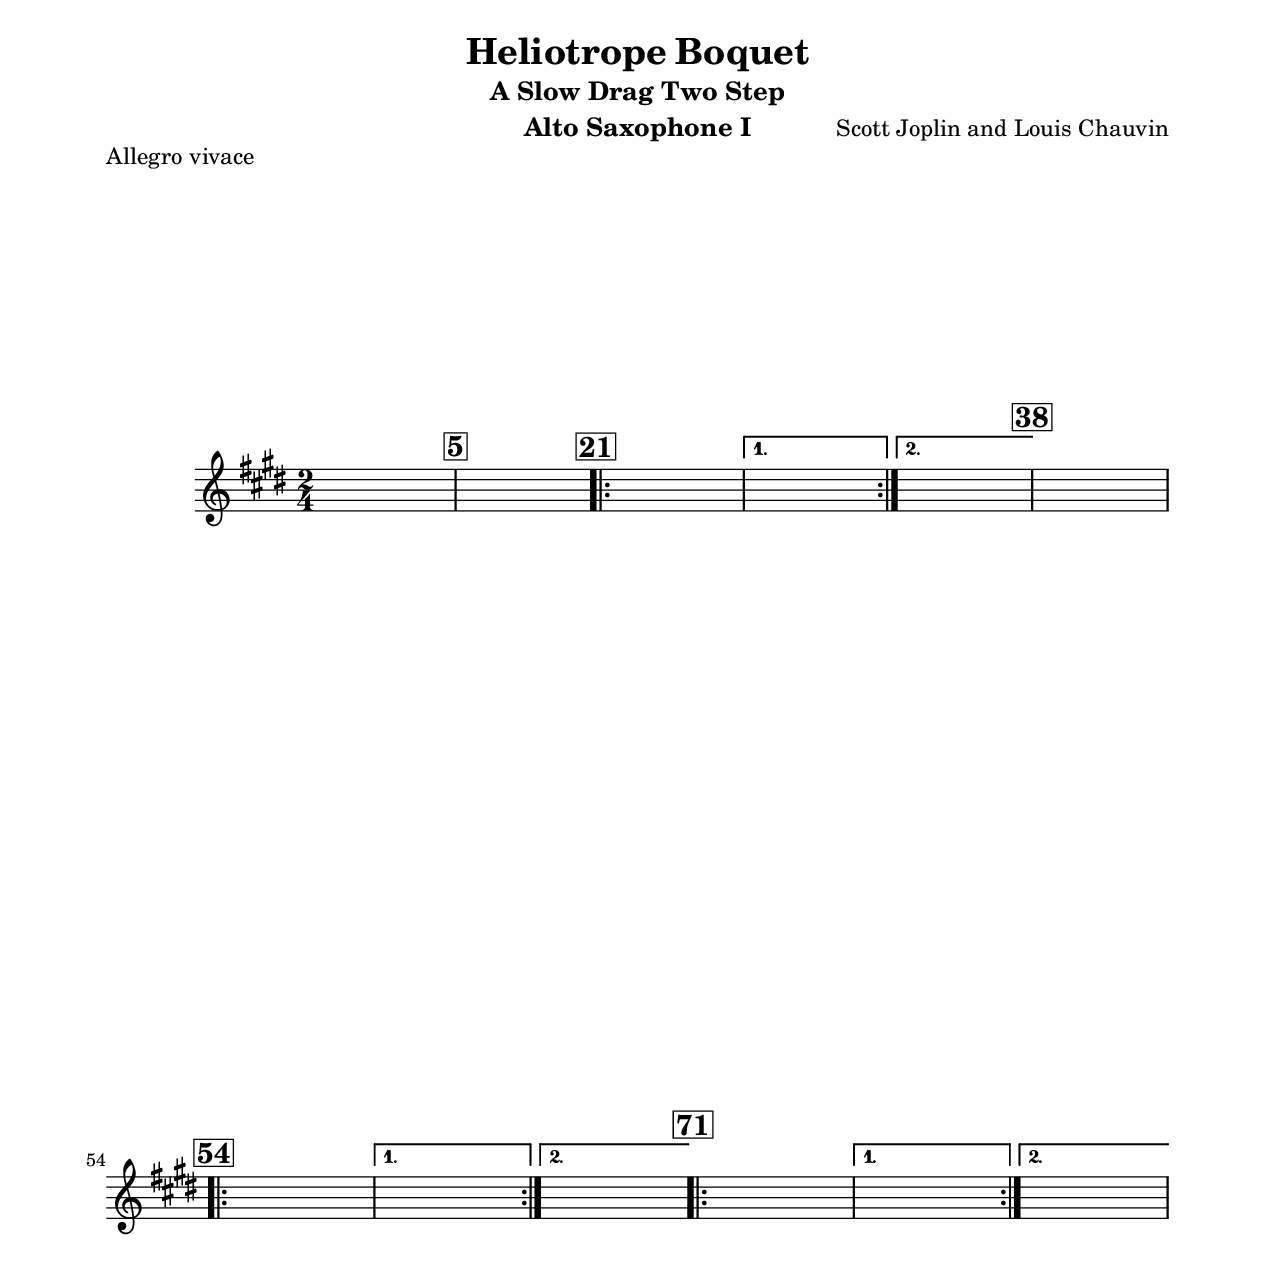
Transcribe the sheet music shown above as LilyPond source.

\version "2.22.2"

\include "defs.lyi" 
\version "2.22.2"

\include "defs.lyi"

altosaxOneDynamics = 
{
  s2*4 | 
  % 5
  s2*16 |

  \repeat volta 2
  {
    % 21
    s2*15 |
  }
  \alternative
  {
    {
      s2 |
    }
    {
      s2 |
    }
  }

  % 38
  s2*16 |

  \repeat volta 2
  {
    % 54
    s2*15 |
  }
  \alternative
  {
    {
      s2 |
    }
    {
      s2 |
    }
  }

  \repeat volta 2
  {
    % 71
    s2*15 |
  }
  \alternative
  {
    {
      s2 |
    }
    {
      s2 |
    }
  }
}


altosaxOneCues = 
{
  \time 2/4
  \key g \major

  s2*87 |
}


altosaxOneNotCues = 
{
  \time 2/4
  \key g \major

  s2*87 |
}


altosaxOneNotes = 
{
  s2*4 | 
  % 5
  s2*16 |

  \repeat volta 2
  {
    % 21
    s2*15 |
  }
  \alternative
  {
    {
      s2 |
    }
    {
      s2 |
    }
  }

  % 38
  s2*16 |

  \repeat volta 2
  {
    % 54
    s2*15 |
  }
  \alternative
  {
    {
      s2 |
    }
    {
      s2 |
    }
  }

  \repeat volta 2
  {
    % 71
    s2*15 |
  }
  \alternative
  {
    {
      s2 |
    }
    {
      s2 |
    }
  }
}

altosaxOneScore = \relative c' { << \altosaxOneNotes \altosaxOneNotCues \altosaxOneDynamics >> }
altosaxEesOneScore = \transpose ees c \relative c' { << \altosaxOneNotes \altosaxOneNotCues \altosaxOneDynamics >> }
altosaxEesOnePart  = \transpose ees c \relative c' { << \altosaxOneNotes \altosaxOneCues    \altosaxOneDynamics >> }
 

instrument = "Alto Saxophone I"

notes = \altosaxEesOnePart

\include "Part.lyi"
